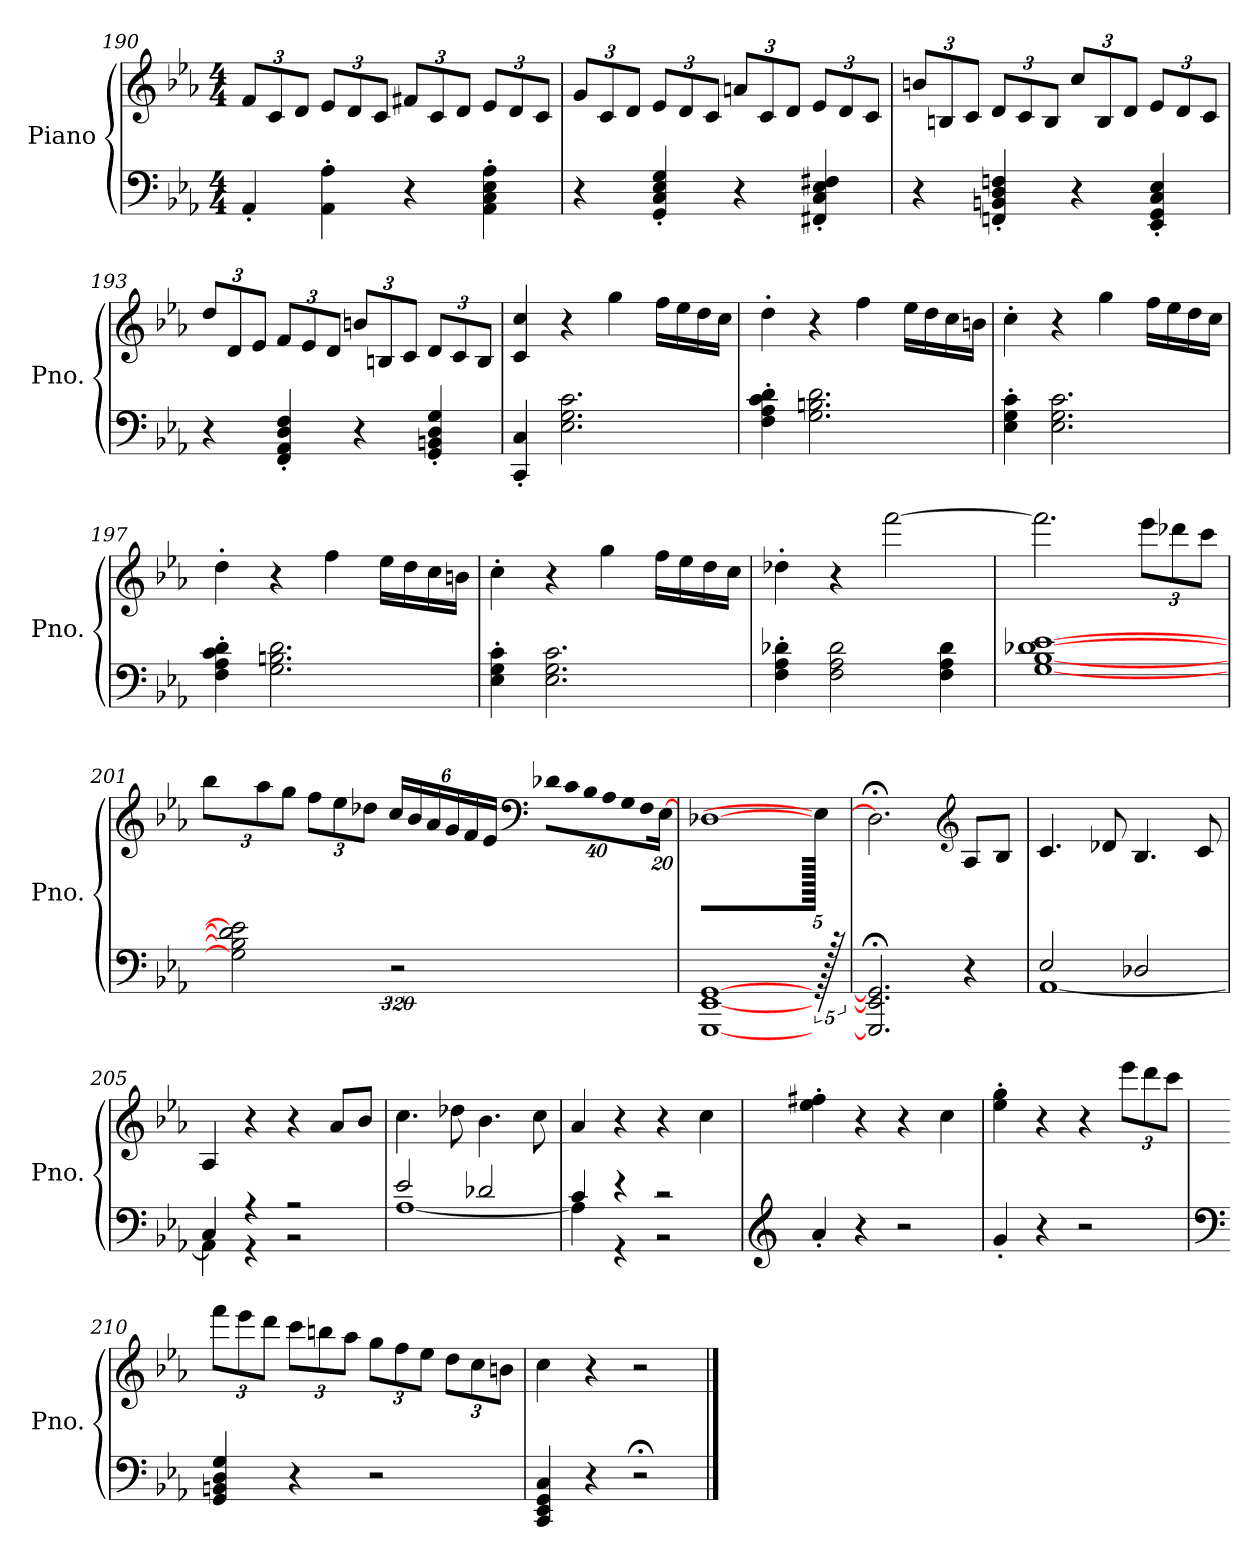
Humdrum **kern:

**kern	**kern
*part1	*part1
*staff2	*staff1
*I"Piano	*
*I'Pno.	*
!!LO:LB:g=z
*clefF4	*clefG2
*k[b-e-a-]	*k[b-e-a-]
*M4/4	*M4/4
*	*Xbrackettup
=190	=190
4AA-'/	12f/L
.	12c/
.	12d/J
4AA-\' 4A-\'	12e-/L
.	12d/
.	12c/J
4r	12f#X/L
.	12c/
.	12d/J
4AA-\' 4C\' 4E-\' 4A-\'	12e-/L
.	12d/
.	12c/J
=191	=191
4r	12g/L
.	12c/
.	12d/J
4GG/' 4C/' 4E-/' 4G/'	12e-/L
.	12d/
.	12c/J
4r	12an/L
.	12c/
.	12d/J
4FF#X/' 4C/' 4E-/' 4F#X/'	12e-/L
.	12d/
.	12c/J
=192	=192
4r	12bn/L
.	12Bn/
.	12c/J
4FFn/' 4BBn/' 4D/' 4Fn/'	12d/L
.	12c/
.	12B/J
4r	12cc/L
.	12B/
.	12d/J
4EE-/' 4GG/' 4C/' 4E-/'	12e-/L
.	12d/
.	12c/J
!!LO:PB:g=z
=193	=193
4r	12dd/L
.	12d/
.	12e-/J
4FF/' 4AA-/' 4D/' 4F/'	12f/L
.	12e-/
.	12d/J
4r	12bn/L
.	12Bn/
.	12c/J
4GG/' 4BBn/' 4D/' 4G/'	12d/L
.	12c/
.	12B/J
=194	=194
4CC/' 4C/'	4c/ 4cc/
2.E-\ 2.G\ 2.c\	4r
.	4gg\
.	16ff\LL
.	16ee-\
.	16dd\
.	16cc\JJ
=195	=195
4F\' 4A-\' 4c\' 4d\'	4dd'\
2.G\ 2.Bn\ 2.d\	4r
.	4ff\
.	16ee-\LL
.	16dd\
.	16cc\
.	16bn\JJ
=196	=196
4E-\' 4G\' 4c\'	4cc'\
2.E-\ 2.G\ 2.c\	4r
.	4gg\
.	16ff\LL
.	16ee-\
.	16dd\
.	16cc\JJ
!!LO:LB:g=z
=197	=197
4F\' 4A-\' 4c\' 4d\'	4dd'\
2.G\ 2.Bn\ 2.d\	4r
.	4ff\
.	16ee-\LL
.	16dd\
.	16cc\
.	16bn\JJ
=198	=198
4E-\' 4G\' 4c\'	4cc'\
2.E-\ 2.G\ 2.c\	4r
.	4gg\
.	16ff\LL
.	16ee-\
.	16dd\
.	16cc\JJ
=199	=199
4F\' 4A-\' 4d-X\'	4dd-X'\
2F\ 2A-\ 2d-\	4r
.	[2fff\
4F\ 4A-\ 4d-\	.
=200	=200
[1G [1B- [1d-X [1e-	2.fff\]
.	12eee-\L
.	12ddd-X\
.	12ccc\J
!!LO:LB:g=z
=201	=201
640ryy	12bb-\L
2G\] 2B-\] 2d-\] 2e-\]	.
.	12aa-\
.	12gg\J
.	12ff\L
.	12ee-\
.	12dd-X\J
.	24cc/LL
640%319r	.
.	24b-/
.	24a-/
.	24g/
.	24f/
.	24e-/JJ
*	*clefF4
!	!LO:N:vis=16
.	640%23d-X\LL
!	!LO:N:vis=16
.	640%23c\
!	!LO:N:vis=16
.	640%23B-\
!	!LO:N:vis=16
.	640%23A-\
!	!LO:N:vis=16
.	640%23G\
!	!LO:N:vis=16
.	640%23F\
.	[320%11E-\JJ
=202	=202
[1GGG [1EE- [1GG	[1D-X
640r	640E-\JJ]
=203	=203
2.GGG/];< 2.EE-/];< 2.GG/];<	2.D-;<\]
*	*clefG2
4r	8A-/L
.	8B-/J
=204	=204
*^	*
2E-/	[1AA-	4.c/
.	.	8d-X/
2D-X/	.	4.B-/
.	.	8c/
!!LO:LB:g=z
=205	=205	=205
4C/	4AA-\]	4A-/
4r	4r	4r
2r	2r	4r
.	.	8a-/L
.	.	8b-/J
=206	=206	=206
2e-/	[1A-	4.cc\
.	.	8dd-X\
2d-X/	.	4.b-\
.	.	8cc\
=207	=207	=207
4c/	4A-\]	4a-/
4r	4r	4r
2r	2r	4r
.	.	4cc\
*v	*v	*
=208	=208
*clefG2	*
4a-'/	4ee-\' 4ff#X\'
4r	4r
2r	4r
.	4cc\
=209	=209
4g'/	4ee-\' 4gg\'
4r	4r
2r	4r
.	12eee-\L
.	12ddd\
.	12ccc\J
!!LO:LB:g=z
=210	=210
*clefF4	*
4GG/ 4BBn/ 4D/ 4G/	12fff\L
.	12eee-\
.	12ddd\J
4r	12ccc\L
.	12bbn\
.	12aa-\J
2r	12gg\L
.	12ff\
.	12ee-\J
.	12dd\L
.	12cc\
.	12bn\J
=211	=211
4CC/ 4EE-/ 4GG/ 4C/	4cc\
4r	4r
2r;<	2r
==	==
*-	*-
